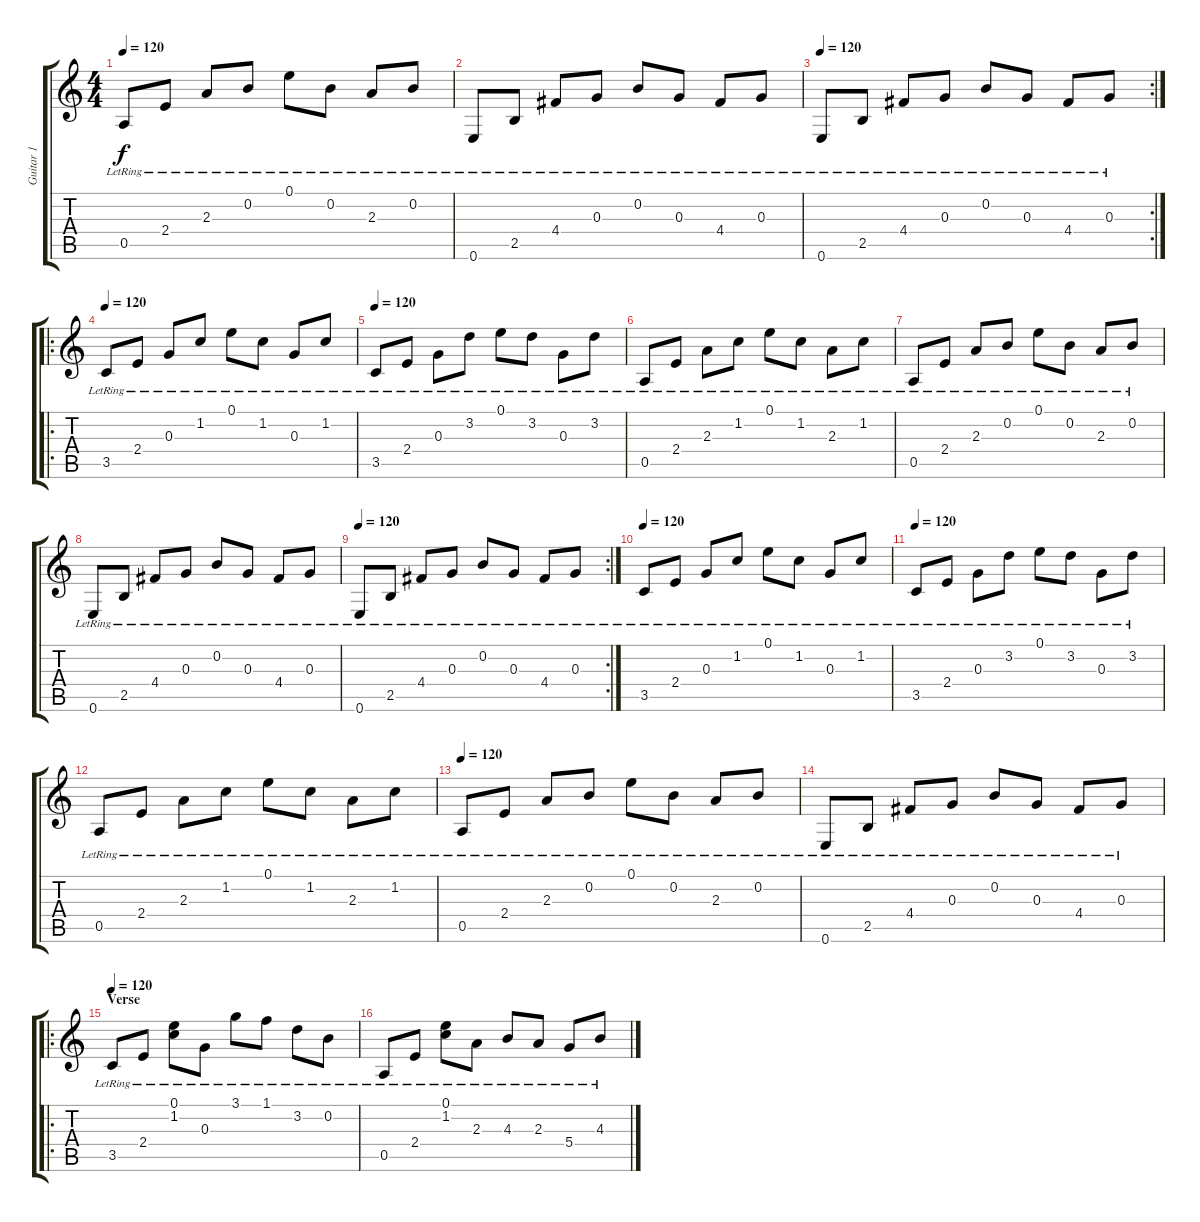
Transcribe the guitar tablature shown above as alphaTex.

\track ("Guitar 1" "Guitar 1") {instrument acousticguitarnylon}
\staff {score tabs}
\tuning (E4 B3 G3 D3 A2 E2) {hide}
\ts (4 4)
\tempo 120
\clef g2
\ks c
0.5{lr}.8{dy f} 2.4{lr}.8 2.3{lr}.8 0.2{lr}.8 0.1{lr}.8 0.2{lr}.8 2.3{lr}.8 0.2{lr}.8 |
0.6{lr}.8 2.5{lr}.8 4.4{lr}.8 0.3{lr}.8 0.2{lr}.8 0.3{lr}.8 4.4{lr}.8 0.3{lr}.8 |
\rc 2
\tempo 120
0.6{lr}.8 2.5{lr}.8 4.4{lr}.8 0.3{lr}.8 0.2{lr}.8 0.3{lr}.8 4.4{lr}.8 0.3{lr}.8 |
\ro
\tempo 120
3.5{lr}.8 2.4{lr}.8 0.3{lr}.8 1.2{lr}.8 0.1{lr}.8 1.2{lr}.8 0.3{lr}.8 1.2{lr}.8 |
\tempo 120
3.5{lr}.8 2.4{lr}.8 0.3{lr}.8 3.2{lr}.8 0.1{lr}.8 3.2{lr}.8 0.3{lr}.8 3.2{lr}.8 |
0.5{lr}.8 2.4{lr}.8 2.3{lr}.8 1.2{lr}.8 0.1{lr}.8 1.2{lr}.8 2.3{lr}.8 1.2{lr}.8 |
0.5{lr}.8 2.4{lr}.8 2.3{lr}.8 0.2{lr}.8 0.1{lr}.8 0.2{lr}.8 2.3{lr}.8 0.2{lr}.8 |
0.6{lr}.8 2.5{lr}.8 4.4{lr}.8 0.3{lr}.8 0.2{lr}.8 0.3{lr}.8 4.4{lr}.8 0.3{lr}.8 |
\rc 2
\tempo 120
0.6{lr}.8 2.5{lr}.8 4.4{lr}.8 0.3{lr}.8 0.2{lr}.8 0.3{lr}.8 4.4{lr}.8 0.3{lr}.8 |
\tempo 120
3.5{lr}.8 2.4{lr}.8 0.3{lr}.8 1.2{lr}.8 0.1{lr}.8 1.2{lr}.8 0.3{lr}.8 1.2{lr}.8 |
\tempo 120
3.5{lr}.8 2.4{lr}.8 0.3{lr}.8 3.2{lr}.8 0.1{lr}.8 3.2{lr}.8 0.3{lr}.8 3.2{lr}.8 |
0.5{lr}.8 2.4{lr}.8 2.3{lr}.8 1.2{lr}.8 0.1{lr}.8 1.2{lr}.8 2.3{lr}.8 1.2{lr}.8 |
\tempo 120
0.5{lr}.8 2.4{lr}.8 2.3{lr}.8 0.2{lr}.8 0.1{lr}.8 0.2{lr}.8 2.3{lr}.8 0.2{lr}.8 |
0.6{lr}.8 2.5{lr}.8 4.4{lr}.8 0.3{lr}.8 0.2{lr}.8 0.3{lr}.8 4.4{lr}.8 0.3{lr}.8 |
\ro
\section ("" "Verse")
\tempo 120
3.5{lr}.8 2.4{lr}.8 (0.1{lr} 1.2{lr}).8 0.3{lr}.8 3.1{lr}.8 1.1{lr}.8 3.2{lr}.8 0.2{lr}.8 |
0.5{lr}.8 2.4{lr}.8 (0.1{lr} 1.2{lr}).8 2.3{lr}.8 4.3{lr}.8 2.3{lr}.8 5.4{lr}.8 4.3{lr}.8
